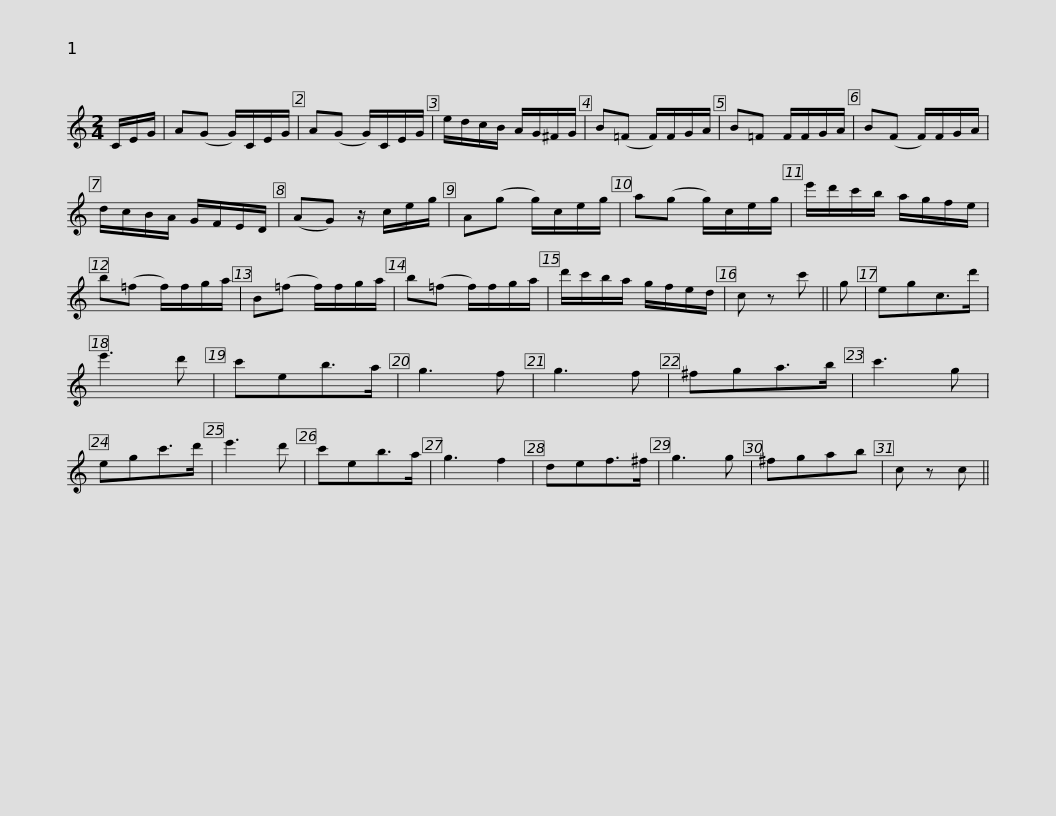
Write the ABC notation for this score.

X:1
L:1/8
M:2/4
I:linebreak $
K:C
V:1 treble
V:1
 C/E/G/ | A(G G/)C/E/G/ | A(G G/)C/E/G/ | e/d/c/B/ A/G/^F/G/ | B(=F F/)F/G/A/ | %5
 B=F F/F/G/A/ | B(F F/)F/G/A/ |$ d/c/B/A/ G/F/E/D/ | (AG) z/ c/e/g/ | A(g g/)c/e/g/ | %10
 a(g g/)c/e/g/ | e'/d'/c'/b/ a/g/f/e/ | b(=f f/)f/g/a/ | B(=f f/)f/g/a/ |$ b(=f f/)f/g/a/ | %15
 d'/c'/b/a/ g/f/e/d/ | c z c' || g | egc>d' | e'3 d' | %20
 c'eb>a | g3 f | g3 f | ^fga>b |$ c'3 g | %25
 egc'>d' | e'3 d' | c'eb>a | g3 f2 | def>^f | %30
 g3 g | ^fgab | c z c || %33
